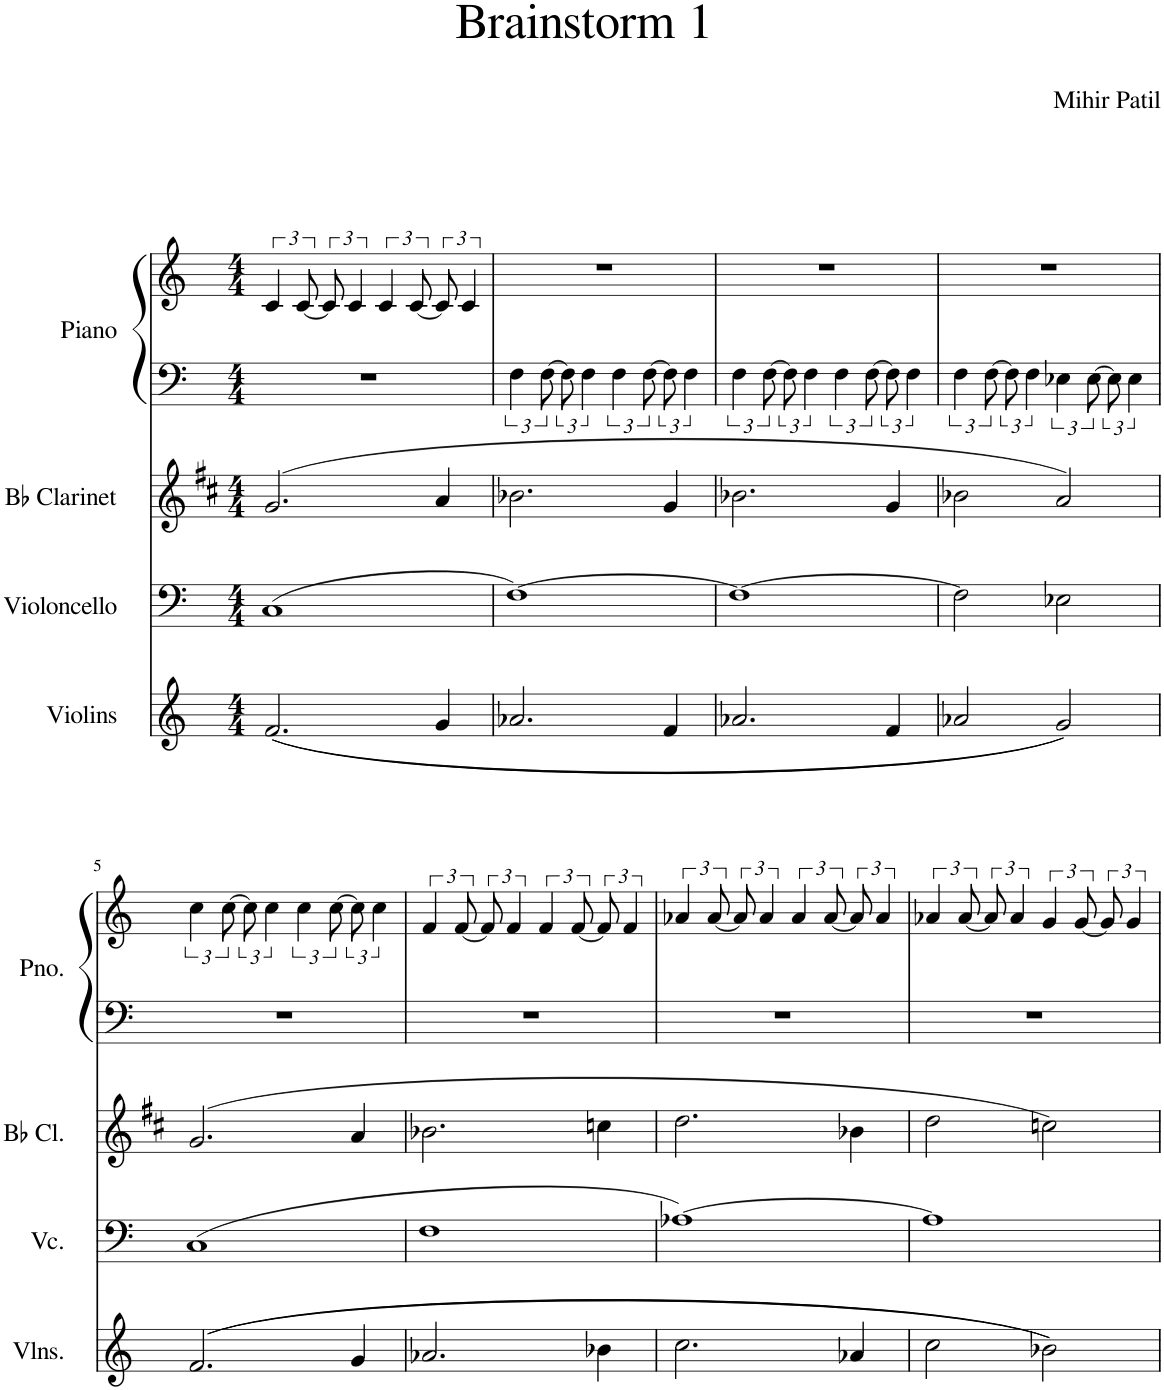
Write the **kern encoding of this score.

**kern	**kern	**kern	**kern	**kern
*part4	*part3	*part2	*part1	*part1
*staff5	*staff4	*staff3	*staff2	*staff1
*I"Violins	*I"Violoncello	*I"Bb Clarinet	*I"Piano	*
*I'Vlns.	*I'Vc.	*I'Bb Cl.	*I'Pno.	*
*clefG2	*clefF4	*clefG2	*clefF4	*clefG2
*	*	*Trd1c2	*	*
*k[]	*k[]	*k[f#c#]	*k[]	*k[]
*M4/4	*M4/4	*M4/4	*M4/4	*M4/4
=1	=1	=1	=1	=1
((2.f/	(1C	(2.g/	1r	6c/
.	.	.	.	[12c/
.	.	.	.	12c/]
.	.	.	.	6c/
.	.	.	.	6c/
.	.	.	.	[12c/
4g/	.	4a/	.	12c/]
.	.	.	.	6c/
=2	=2	=2	=2	=2
2.a-X/	[1F)	2.b-X\	6F\	1r
.	.	.	[12F\	.
.	.	.	12F\]	.
.	.	.	6F\	.
.	.	.	6F\	.
.	.	.	[12F\	.
4f/	.	4g/	12F\]	.
.	.	.	6F\	.
=3	=3	=3	=3	=3
2.a-X/	1F_	2.b-X\	6F\	1r
.	.	.	[12F\	.
.	.	.	12F\]	.
.	.	.	6F\	.
.	.	.	6F\	.
.	.	.	[12F\	.
4f/	.	4g/	12F\]	.
.	.	.	6F\	.
=4	=4	=4	=4	=4
2a-X/	2F\]	2b-X\	6F\	1r
.	.	.	[12F\	.
.	.	.	12F\]	.
.	.	.	6F\	.
2g/))	2E-X\	2a/)	6E-X\	.
.	.	.	[12E-\	.
.	.	.	12E-\]	.
.	.	.	6E-\	.
!!LO:LB:g=z
=5	=5	=5	=5	=5
((2.f/	(1C	(2.g/	1r	6cc\
.	.	.	.	[12cc\
.	.	.	.	12cc\]
.	.	.	.	6cc\
.	.	.	.	6cc\
.	.	.	.	[12cc\
4g/	.	4a/	.	12cc\]
.	.	.	.	6cc\
=6	=6	=6	=6	=6
2.a-X/	1F	2.b-X\	1r	6f/
.	.	.	.	[12f/
.	.	.	.	12f/]
.	.	.	.	6f/
.	.	.	.	6f/
.	.	.	.	[12f/
4b-X\	.	4ccn\	.	12f/]
.	.	.	.	6f/
=7	=7	=7	=7	=7
2.cc\	[1A-X)	2.dd\	1r	6a-X/
.	.	.	.	[12a-/
.	.	.	.	12a-/]
.	.	.	.	6a-/
.	.	.	.	6a-/
.	.	.	.	[12a-/
4a-X/	.	4b-X\	.	12a-/]
.	.	.	.	6a-/
=8	=8	=8	=8	=8
2cc\	1A-]	2dd\	1r	6a-X/
.	.	.	.	[12a-/
.	.	.	.	12a-/]
.	.	.	.	6a-/
2b-X\))	.	2ccn\)	.	6g/
.	.	.	.	[12g/
.	.	.	.	12g/]
.	.	.	.	6g/
=	=	=	=	=
*-	*-	*-	*-	*-
